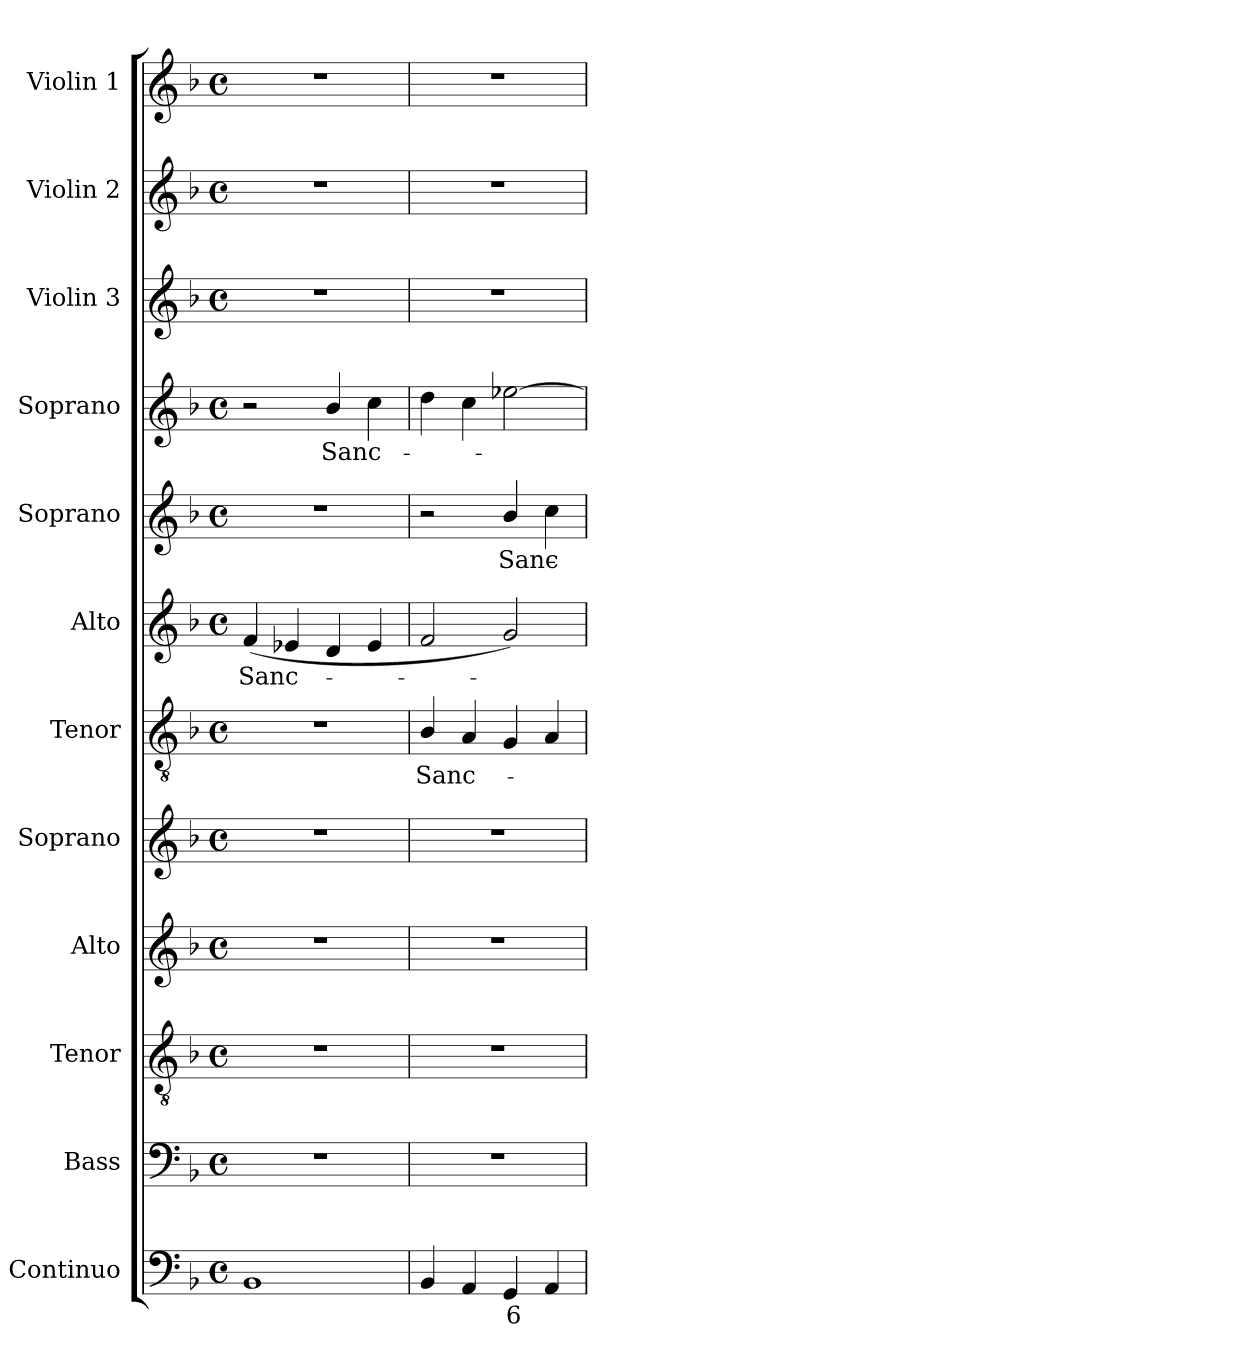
**kern	**text	**kern	**kern	**kern	**kern	**kern	**text	**kern	**text	**kern	**text	**kern	**text	**kern	**kern	**kern
*part12	*part12	*part11	*part10	*part9	*part8	*part7	*part7	*part6	*part6	*part5	*part5	*part4	*part4	*part3	*part2	*part1
*staff12	*staff12	*staff11	*staff10	*staff9	*staff8	*staff7	*staff7	*staff6	*staff6	*staff5	*staff5	*staff4	*staff4	*staff3	*staff2	*staff1
*I"Continuo	*	*I"Bass	*I"Tenor	*I"Alto	*I"Soprano	*I"Tenor	*	*I"Alto	*	*I"Soprano	*	*I"Soprano	*	*I"Violin 3	*I"Violin 2	*I"Violin 1
*I'Cont.	*	*I'B.	*I'T.	*I'A.	*I'S.	*I'T.	*	*I'A.	*	*I'S.	*	*I'S.	*	*I'Vln. 3	*I'Vln. 2	*I'Vln. 1
!!LO:PB:g=z
*clefF4	*	*clefF4	*clefGv2	*clefG2	*clefG2	*clefGv2	*	*clefG2	*	*clefG2	*	*clefG2	*	*clefG2	*clefG2	*clefG2
*	*	*	*ITrd7c12	*	*	*ITrd7c12	*	*	*	*	*	*	*	*	*	*
*k[b-]	*	*k[b-]	*k[b-]	*k[b-]	*k[b-]	*k[b-]	*	*k[b-]	*	*k[b-]	*	*k[b-]	*	*k[b-]	*k[b-]	*k[b-]
*F:	*	*F:	*F:	*F:	*F:	*F:	*	*F:	*	*F:	*	*F:	*	*F:	*F:	*F:
*M4/4	*	*M4/4	*M4/4	*M4/4	*M4/4	*M4/4	*	*M4/4	*	*M4/4	*	*M4/4	*	*M4/4	*M4/4	*M4/4
*met(c)	*	*met(c)	*met(c)	*met(c)	*met(c)	*met(c)	*	*met(c)	*	*met(c)	*	*met(c)	*	*met(c)	*met(c)	*met(c)
=1	=1	=1	=1	=1	=1	=1	=1	=1	=1	=1	=1	=1	=1	=1	=1	=1
!	!	!	!	!	!	!	!	!	!LO:LY:b:color=#000000	!	!	!	!	!	!	!
1BB-i	.	1r	1r	1r	1r	1r	.	(4fi/	Sanc-	1r	.	2r	.	1r	1r	1r
.	.	.	.	.	.	.	.	4e-i/	.	.	.	.	.	.	.	.
!	!	!	!	!	!	!	!	!	!	!	!	!	!LO:LY:b:color=#000000	!	!	!
.	.	.	.	.	.	.	.	4di/	.	.	.	4b-i/	Sanc-	.	.	.
.	.	.	.	.	.	.	.	4e-i/	.	.	.	4cci\	.	.	.	.
=2	=2	=2	=2	=2	=2	=2	=2	=2	=2	=2	=2	=2	=2	=2	=2	=2
!	!	!	!	!	!	!	!LO:LY:b:color=#000000	!	!	!	!	!	!	!	!	!
4BB-i/	.	1r	1r	1r	1r	4BB-i/	Sanc-	2fi/	.	2r	.	4ddi\	.	1r	1r	1r
4AAi/	.	.	.	.	.	4AAi/	.	.	.	.	.	4cci\	.	.	.	.
!	!LO:LY:b:color=#000000	!	!	!	!	!	!	!	!	!	!	!	!	!	!	!
!	!	!	!	!	!	!	!	!	!	!	!LO:LY:b:color=#000000	!	!	!	!	!
4GGi/	6	.	.	.	.	4GGi/	.	2gi/)	.	4b-i/	Sanc-	[>2ee-Xi\	.	.	.	.
4AAi/	.	.	.	.	.	4AAi/	.	.	.	4cci\	.	.	.	.	.	.
=	=	=	=	=	=	=	=	=	=	=	=	=	=	=	=	=
*-	*-	*-	*-	*-	*-	*-	*-	*-	*-	*-	*-	*-	*-	*-	*-	*-
